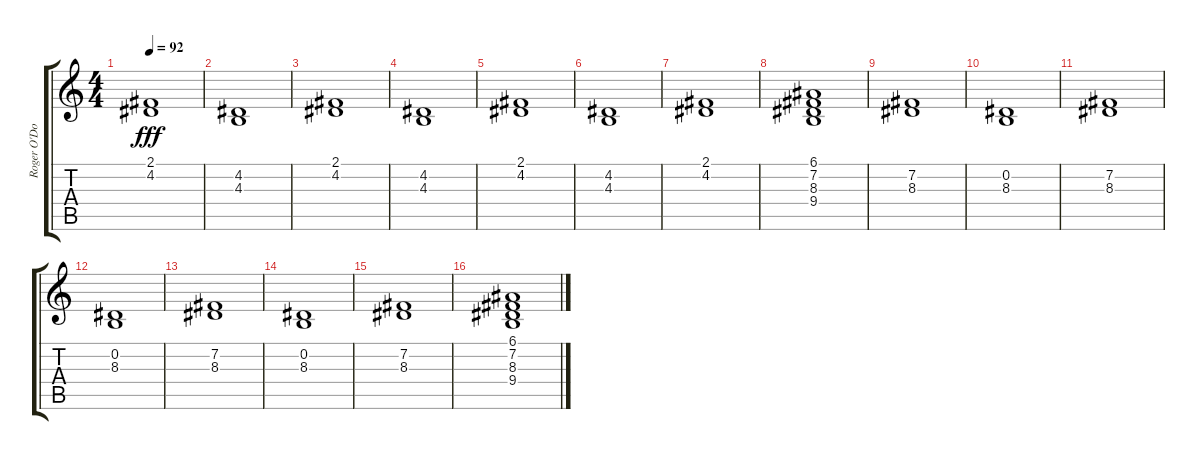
\track ("Roger O'Donnell" "Roger O'Do") {instrument synthstrings2}
\staff {score tabs}
\tuning (E4 B3 G3 D3 A2 E2) {hide}
\ts (4 4)
\tempo 92
\clef g2
\ks c
(2.1 4.2).1{dy fff} |
(4.2 4.3).1 |
(2.1 4.2).1 |
(4.2 4.3).1 |
(2.1 4.2).1 |
(4.2 4.3).1 |
(2.1 4.2).1 |
(6.1 7.2 8.3 9.4).1 |
(7.2 8.3).1 |
(0.2 8.3).1 |
(7.2 8.3).1 |
(0.2 8.3).1 |
(7.2 8.3).1 |
(0.2 8.3).1 |
(7.2 8.3).1 |
(6.1 7.2 8.3 9.4).1
